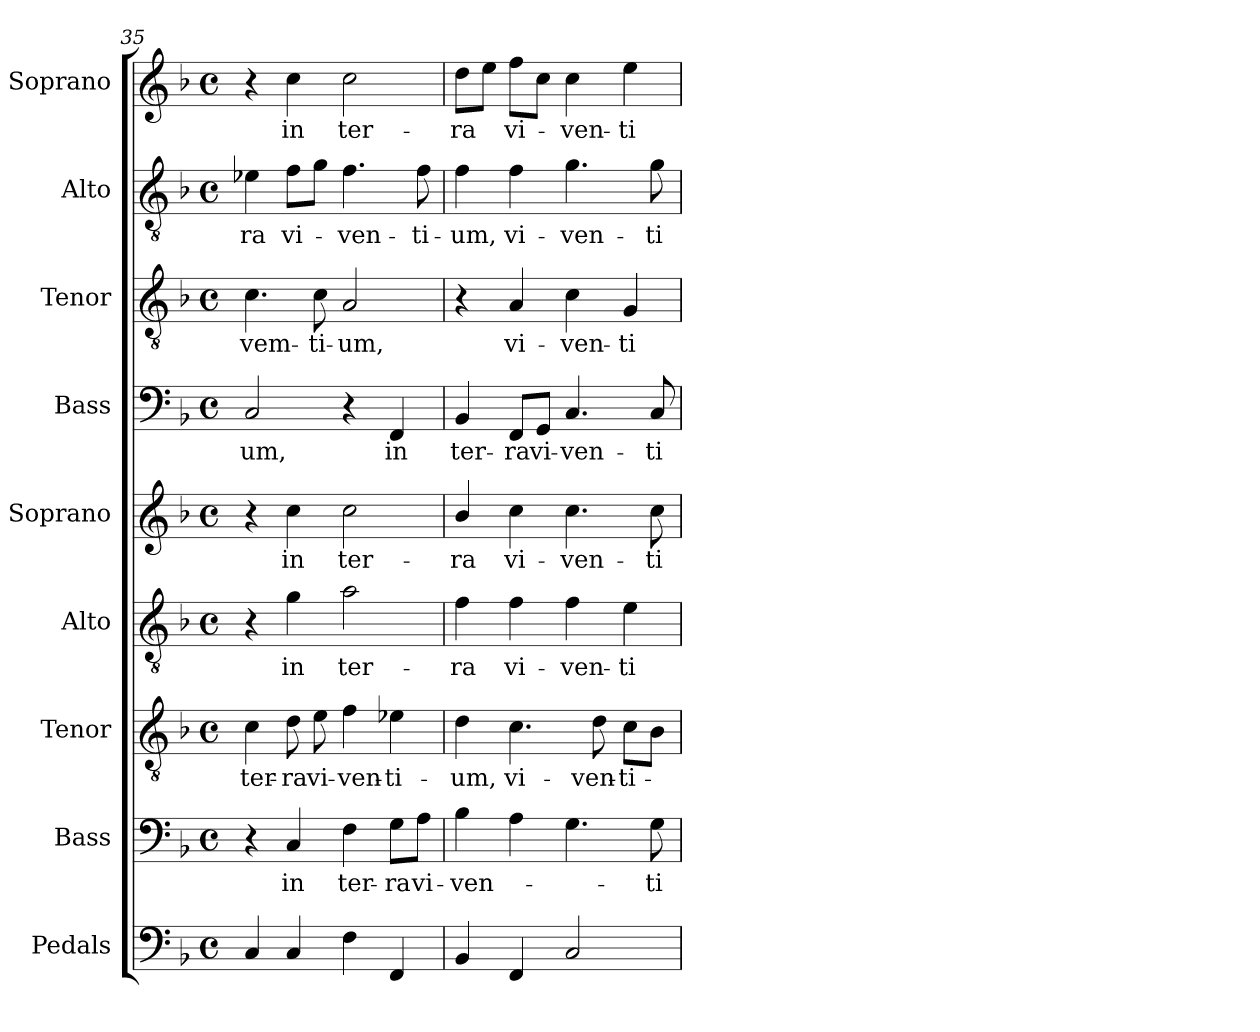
**kern	**kern	**text	**kern	**text	**kern	**text	**kern	**text	**kern	**text	**kern	**text	**kern	**text	**kern	**text
*part9	*part8	*part8	*part7	*part7	*part6	*part6	*part5	*part5	*part4	*part4	*part3	*part3	*part2	*part2	*part1	*part1
*staff9	*staff8	*staff8	*staff7	*staff7	*staff6	*staff6	*staff5	*staff5	*staff4	*staff4	*staff3	*staff3	*staff2	*staff2	*staff1	*staff1
*I"Pedals	*I"Bass	*	*I"Tenor	*	*I"Alto	*	*I"Soprano	*	*I"Bass	*	*I"Tenor	*	*I"Alto	*	*I"Soprano	*
*I'Ped.	*I'B.	*	*I'T.	*	*I'A.	*	*I'S.	*	*I'B.	*	*I'T.	*	*I'A.	*	*I'S.	*
*clefF4	*clefF4	*	*clefGv2	*	*clefGv2	*	*clefG2	*	*clefF4	*	*clefGv2	*	*clefGv2	*	*clefG2	*
*	*	*	*ITrd7c12	*	*ITrd7c12	*	*	*	*	*	*ITrd7c12	*	*ITrd7c12	*	*	*
*k[b-]	*k[b-]	*	*k[b-]	*	*k[b-]	*	*k[b-]	*	*k[b-]	*	*k[b-]	*	*k[b-]	*	*k[b-]	*
*F:	*F:	*	*F:	*	*F:	*	*F:	*	*F:	*	*F:	*	*F:	*	*F:	*
*M4/4	*M4/4	*	*M4/4	*	*M4/4	*	*M4/4	*	*M4/4	*	*M4/4	*	*M4/4	*	*M4/4	*
*met(c)	*met(c)	*	*met(c)	*	*met(c)	*	*met(c)	*	*met(c)	*	*met(c)	*	*met(c)	*	*met(c)	*
=35	=35	=35	=35	=35	=35	=35	=35	=35	=35	=35	=35	=35	=35	=35	=35	=35
!	!	!	!	!LO:LY:b:color=#000000	!	!	!	!	!	!	!	!	!	!	!	!
!	!	!	!	!	!	!	!	!	!	!LO:LY:b:color=#000000	!	!	!	!	!	!
!	!	!	!	!	!	!	!	!	!	!	!	!LO:LY:b:color=#000000	!	!	!	!
!	!	!	!	!	!	!	!	!	!	!	!	!	!	!LO:LY:b:color=#000000	!	!
4Ci/	4r	.	4Ci\	ter-	4r	.	4r	.	2Ci/	-um,	4.Ci\	-vem-	4E-i\	-ra	4r	.
!	!	!LO:LY:b:color=#000000	!	!	!	!	!	!	!	!	!	!	!	!	!	!
!	!	!	!	!LO:LY:b:color=#000000	!	!	!	!	!	!	!	!	!	!	!	!
!	!	!	!	!	!	!LO:LY:b:color=#000000	!	!	!	!	!	!	!	!	!	!
!	!	!	!	!	!	!	!	!LO:LY:b:color=#000000	!	!	!	!	!	!	!	!
!	!	!	!	!	!	!	!	!	!	!	!	!	!	!LO:LY:b:color=#000000	!	!
!	!	!	!	!	!	!	!	!	!	!	!	!	!	!	!	!LO:LY:b:color=#000000
4Ci/	4Ci/	in	8Di\	-ra	4Gi\	in	4cci\	in	.	.	.	.	8Fi\L	vi-	4cci\	in
!	!	!	!	!LO:LY:b:color=#000000	!	!	!	!	!	!	!	!	!	!	!	!
!	!	!	!	!	!	!	!	!	!	!	!	!LO:LY:b:color=#000000	!	!	!	!
.	.	.	8Ei\	vi-	.	.	.	.	.	.	8Ci\	-ti-	8Gi\J	.	.	.
!	!	!LO:LY:b:color=#000000	!	!	!	!	!	!	!	!	!	!	!	!	!	!
!	!	!	!	!LO:LY:b:color=#000000	!	!	!	!	!	!	!	!	!	!	!	!
!	!	!	!	!	!	!LO:LY:b:color=#000000	!	!	!	!	!	!	!	!	!	!
!	!	!	!	!	!	!	!	!LO:LY:b:color=#000000	!	!	!	!	!	!	!	!
!	!	!	!	!	!	!	!	!	!	!	!	!LO:LY:b:color=#000000	!	!	!	!
!	!	!	!	!	!	!	!	!	!	!	!	!	!	!LO:LY:b:color=#000000	!	!
!	!	!	!	!	!	!	!	!	!	!	!	!	!	!	!	!LO:LY:b:color=#000000
4Fi\	4Fi\	ter-	4Fi\	-ven-	2Ai\	ter-	2cci\	ter-	4r	.	2AAi/	-um,	4.Fi\	-ven-	2cci\	ter-
!	!	!LO:LY:b:color=#000000	!	!	!	!	!	!	!	!	!	!	!	!	!	!
!	!	!	!	!LO:LY:b:color=#000000	!	!	!	!	!	!	!	!	!	!	!	!
!	!	!	!	!	!	!	!	!	!	!LO:LY:b:color=#000000	!	!	!	!	!	!
4FFi/	8Gi\L	-ra	4E-Xi\	-ti-	.	.	.	.	4FFi/	in	.	.	.	.	.	.
!	!	!LO:LY:b:color=#000000	!	!	!	!	!	!	!	!	!	!	!	!	!	!
!	!	!	!	!	!	!	!	!	!	!	!	!	!	!LO:LY:b:color=#000000	!	!
.	8Ai\J	vi-	.	.	.	.	.	.	.	.	.	.	8Fi\	-ti-	.	.
!!LO:LB:g=z
=36	=36	=36	=36	=36	=36	=36	=36	=36	=36	=36	=36	=36	=36	=36	=36	=36
!	!	!LO:LY:b:color=#000000	!	!	!	!	!	!	!	!	!	!	!	!	!	!
!	!	!	!	!LO:LY:b:color=#000000	!	!	!	!	!	!	!	!	!	!	!	!
!	!	!	!	!	!	!LO:LY:b:color=#000000	!	!	!	!	!	!	!	!	!	!
!	!	!	!	!	!	!	!	!LO:LY:b:color=#000000	!	!	!	!	!	!	!	!
!	!	!	!	!	!	!	!	!	!	!LO:LY:b:color=#000000	!	!	!	!	!	!
!	!	!	!	!	!	!	!	!	!	!	!	!	!	!LO:LY:b:color=#000000	!	!
!	!	!	!	!	!	!	!	!	!	!	!	!	!	!	!	!LO:LY:b:color=#000000
4BB-i/	4B-i\	-ven-	4Di\	-um,	4Fi\	-ra	4b-i/	-ra	4BB-i/	ter-	4r	.	4Fi\	-um,	8ddi\L	-ra
.	.	.	.	.	.	.	.	.	.	.	.	.	.	.	8eei\J	.
!	!	!	!	!LO:LY:b:color=#000000	!	!	!	!	!	!	!	!	!	!	!	!
!	!	!	!	!	!	!LO:LY:b:color=#000000	!	!	!	!	!	!	!	!	!	!
!	!	!	!	!	!	!	!	!LO:LY:b:color=#000000	!	!	!	!	!	!	!	!
!	!	!	!	!	!	!	!	!	!	!LO:LY:b:color=#000000	!	!	!	!	!	!
!	!	!	!	!	!	!	!	!	!	!	!	!LO:LY:b:color=#000000	!	!	!	!
!	!	!	!	!	!	!	!	!	!	!	!	!	!	!LO:LY:b:color=#000000	!	!
!	!	!	!	!	!	!	!	!	!	!	!	!	!	!	!	!LO:LY:b:color=#000000
4FFi/	4Ai\	.	4.Ci\	vi-	4Fi\	vi-	4cci\	vi-	8FFi/L	-ra	4AAi/	vi-	4Fi\	vi-	8ffi\L	vi-
!	!	!	!	!	!	!	!	!	!	!LO:LY:b:color=#000000	!	!	!	!	!	!
.	.	.	.	.	.	.	.	.	8GGi/J	vi-	.	.	.	.	8cci\J	.
!	!	!	!	!	!	!LO:LY:b:color=#000000	!	!	!	!	!	!	!	!	!	!
!	!	!	!	!	!	!	!	!LO:LY:b:color=#000000	!	!	!	!	!	!	!	!
!	!	!	!	!	!	!	!	!	!	!LO:LY:b:color=#000000	!	!	!	!	!	!
!	!	!	!	!	!	!	!	!	!	!	!	!LO:LY:b:color=#000000	!	!	!	!
!	!	!	!	!	!	!	!	!	!	!	!	!	!	!LO:LY:b:color=#000000	!	!
!	!	!	!	!	!	!	!	!	!	!	!	!	!	!	!	!LO:LY:b:color=#000000
2Ci/	4.Gi\	.	.	.	4Fi\	-ven-	4.cci\	-ven-	4.Ci/	-ven-	4Ci\	-ven-	4.Gi\	-ven-	4cci\	-ven-
!	!	!	!	!LO:LY:b:color=#000000	!	!	!	!	!	!	!	!	!	!	!	!
.	.	.	8Di\	-ven-	.	.	.	.	.	.	.	.	.	.	.	.
!	!	!	!	!LO:LY:b:color=#000000	!	!	!	!	!	!	!	!	!	!	!	!
!	!	!	!	!	!	!LO:LY:b:color=#000000	!	!	!	!	!	!	!	!	!	!
!	!	!	!	!	!	!	!	!	!	!	!	!LO:LY:b:color=#000000	!	!	!	!
!	!	!	!	!	!	!	!	!	!	!	!	!	!	!	!	!LO:LY:b:color=#000000
.	.	.	8Ci\L	-ti-	4Ei\	-ti-	.	.	.	.	4GGi/	-ti-	.	.	4eei\	-ti-
!	!	!LO:LY:b:color=#000000	!	!	!	!	!	!	!	!	!	!	!	!	!	!
!	!	!	!	!	!	!	!	!LO:LY:b:color=#000000	!	!	!	!	!	!	!	!
!	!	!	!	!	!	!	!	!	!	!LO:LY:b:color=#000000	!	!	!	!	!	!
!	!	!	!	!	!	!	!	!	!	!	!	!	!	!LO:LY:b:color=#000000	!	!
.	8Gi\	-ti-	8BB-i\J	.	.	.	8cci\	-ti-	8Ci/	-ti-	.	.	8Gi\	-ti-	.	.
=	=	=	=	=	=	=	=	=	=	=	=	=	=	=	=	=
*-	*-	*-	*-	*-	*-	*-	*-	*-	*-	*-	*-	*-	*-	*-	*-	*-
